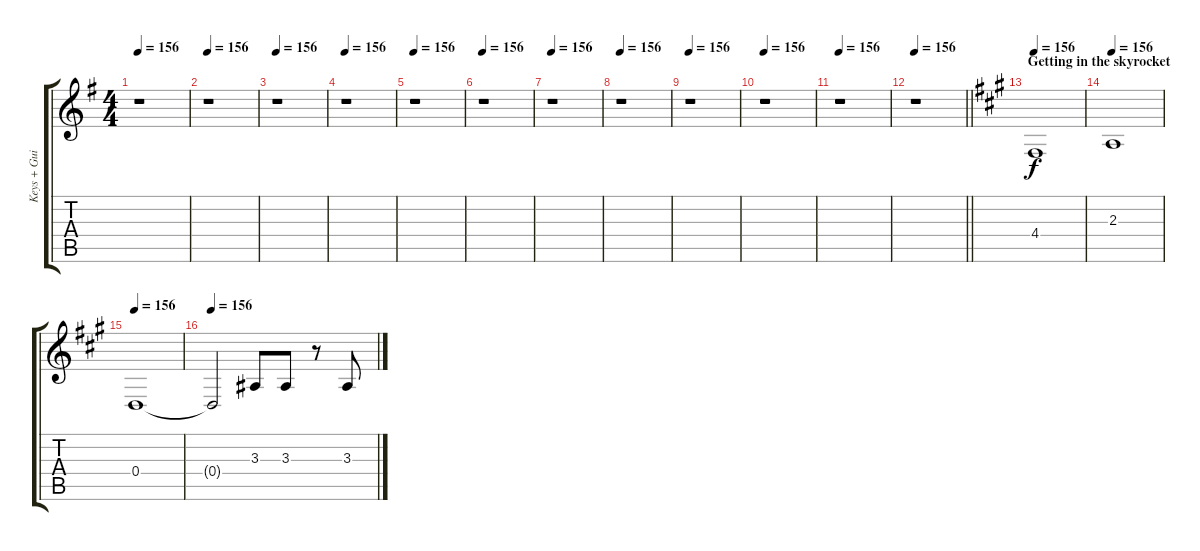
\track ("Keys + Guitar 2" "Keys + Gui") {instrument fx7echoes}
\staff {score tabs}
\tuning (E4 B3 G3 D3 A2 E2) {hide}
\ts (4 4)
\tempo 156
\clef g2
\ks g
r.1{dy f} |
\tempo 156
r.1 |
\tempo 156
r.1 |
\tempo 156
r.1 |
\tempo 156
r.1 |
\tempo 156
r.1 |
\tempo 156
r.1 |
\tempo 156
r.1 |
\tempo 156
r.1 |
\tempo 156
r.1 |
\tempo 156
r.1 |
\tempo 156
\barLineRight lightlight
r.1 |
\section ("" "Getting in the skyrocket")
\tempo 156
\ks f#minor
4.4.1 |
\tempo 156
2.3.1 |
\tempo 156
0.4.1 |
\tempo 156
0.4{t}.2 3.3.8 3.3.8 r.8 3.3.8
